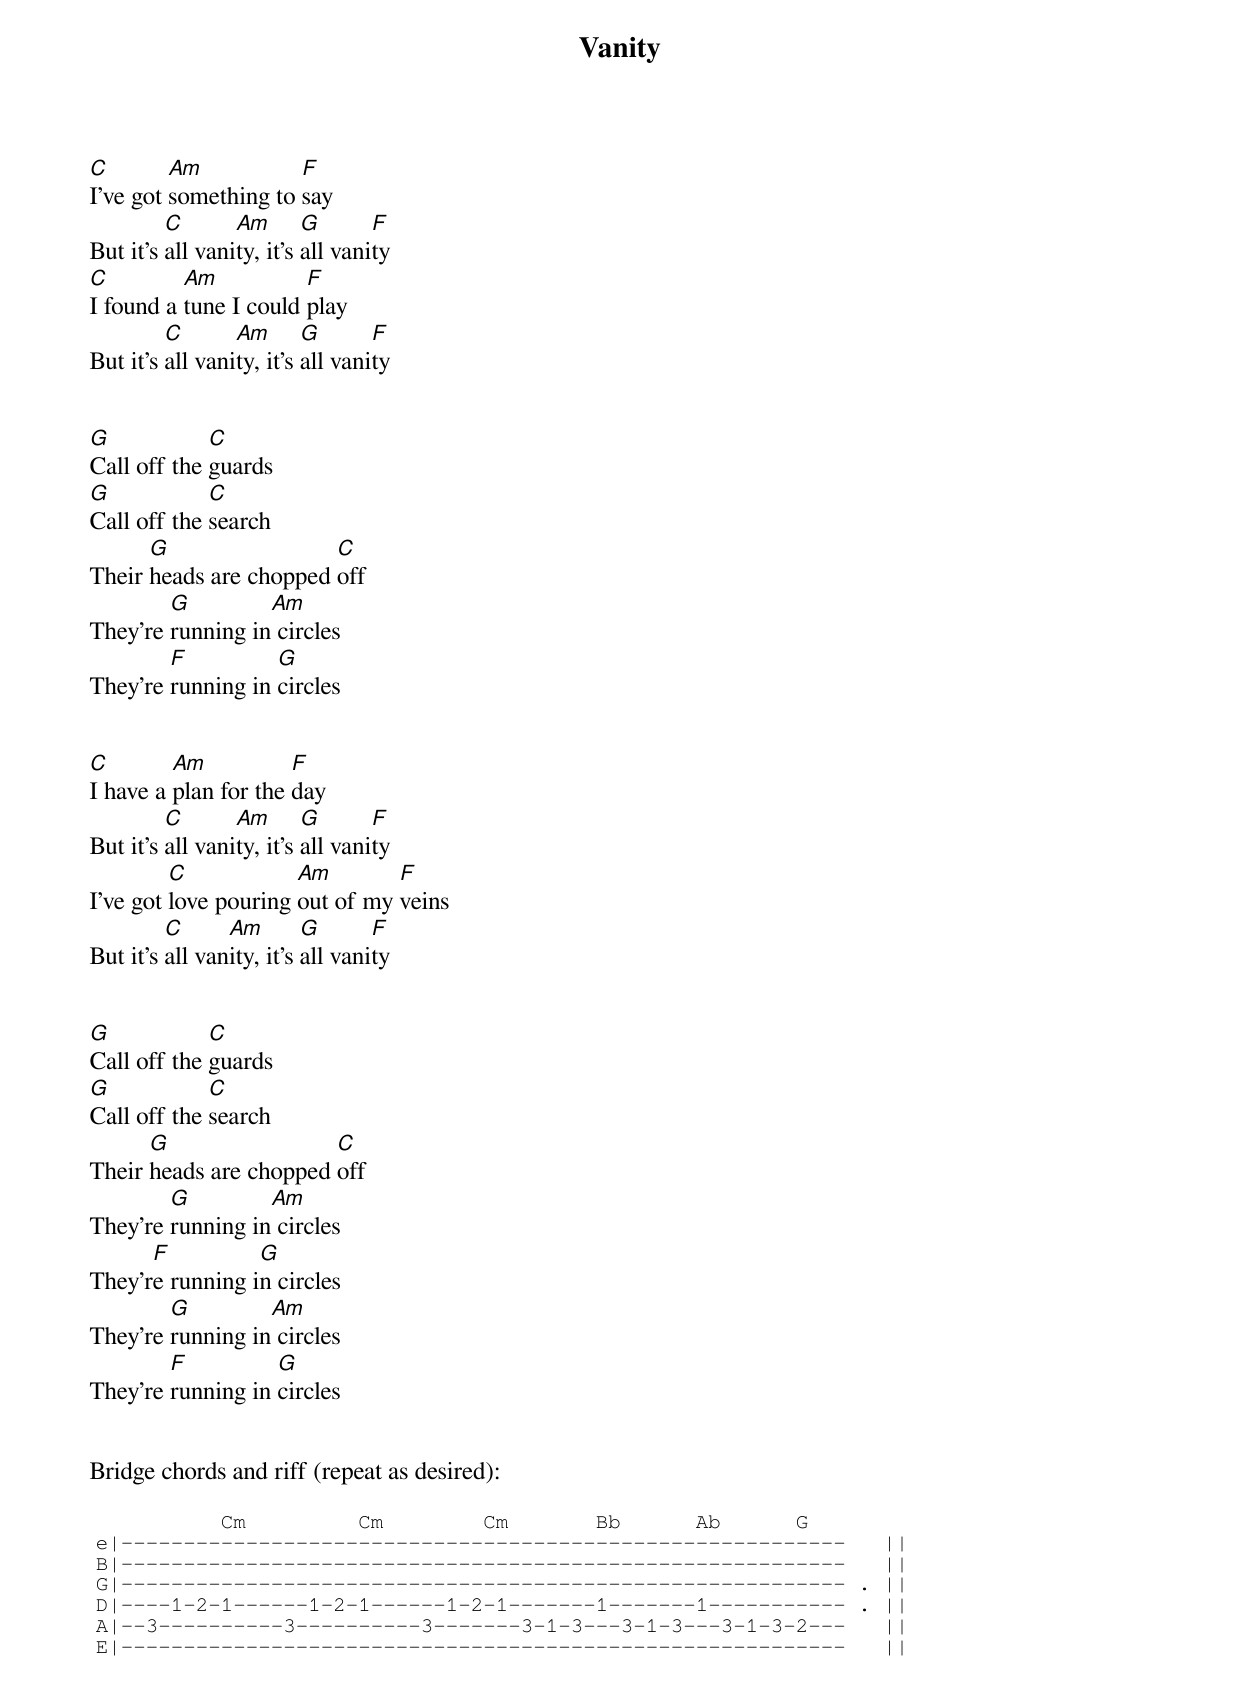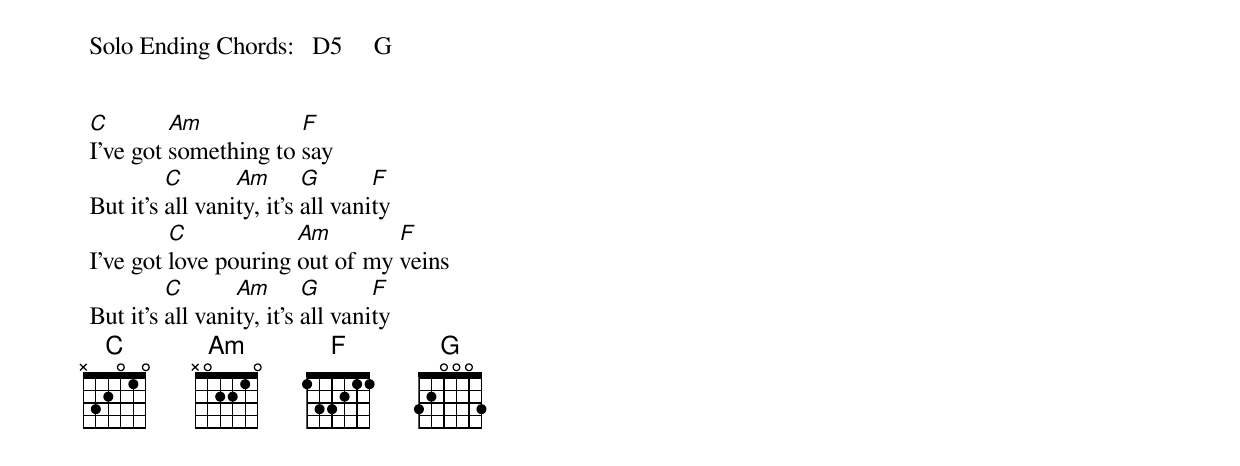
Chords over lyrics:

Vanity

 C        Am           F
 I've got something to say
          C       Am       G       F
 But it's all vanity, it's all vanity
 C         Am           F
 I found a tune I could play
          C       Am       G       F
 But it's all vanity, it's all vanity


 G            C
 Call off the guards
 G            C
 Call off the search
       G                 C
 Their heads are chopped off
         G         Am
 They're running in circles
         F          G
 They're running in circles


 C        Am           F
 I have a plan for the day
          C       Am       G       F
 But it's all vanity, it's all vanity
          C            Am        F
 I've got love pouring out of my veins
          C      Am        G       F
 But it's all vanity, it's all vanity


 G            C
 Call off the guards
 G            C
 Call off the search
       G                 C
 Their heads are chopped off
         G         Am
 They're running in circles
       F          G
 They're running in circles
         G         Am
 They're running in circles
         F          G
 They're running in circles


 Bridge chords and riff (repeat as desired):

           Cm         Cm        Cm       Bb      Ab      G
 e|----------------------------------------------------------   ||
 B|----------------------------------------------------------   ||
 G|---------------------------------------------------------- . ||
 D|----1-2-1------1-2-1------1-2-1-------1-------1----------- . ||
 A|--3----------3----------3-------3-1-3---3-1-3---3-1-3-2---   ||
 E|----------------------------------------------------------   ||


 Solo Ending Chords:   D5     G


 C        Am           F
 I've got something to say
          C       Am       G       F
 But it's all vanity, it's all vanity
          C            Am        F
 I’ve got love pouring out of my veins
          C       Am       G       F
 But it's all vanity, it's all vanity
